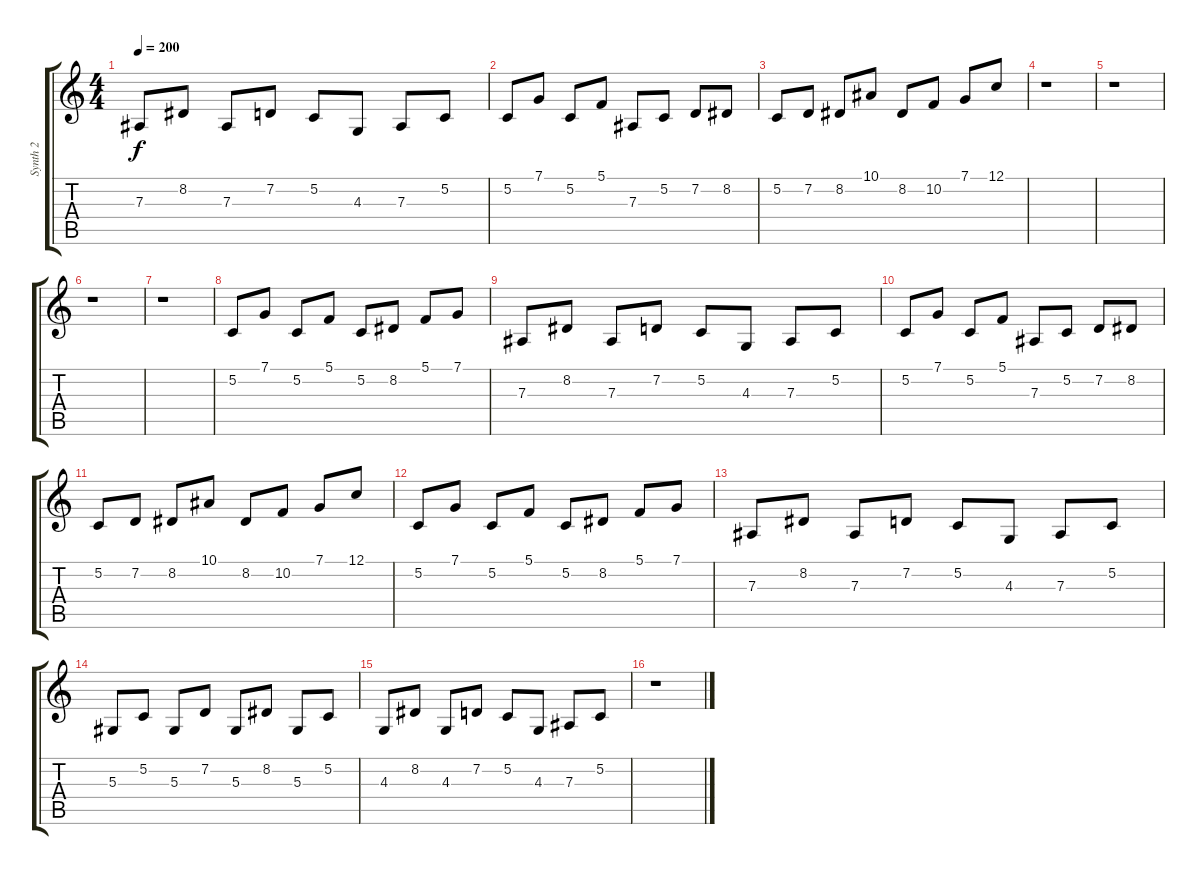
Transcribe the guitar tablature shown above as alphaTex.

\track ("Synth 2" "Synth 2") {instrument pad3polysynth}
\staff {score tabs}
\tuning (C4 G3 Eb3 Bb2 F2 C2) {hide}
\ts (4 4)
\tempo 200
\clef g2
\ks c
7.3.8{dy f} 8.2.8 7.3.8 7.2.8 5.2.8 4.3.8 7.3.8 5.2.8 |
5.2.8 7.1.8 5.2.8 5.1.8 7.3.8 5.2.8 7.2.8 8.2.8 |
5.2.8 7.2.8 8.2.8 10.1.8 8.2.8 10.2.8 7.1.8 12.1.8 |
r.1 |
r.1 |
r.1 |
r.1 |
5.2.8 7.1.8 5.2.8 5.1.8 5.2.8 8.2.8 5.1.8 7.1.8 |
7.3.8 8.2.8 7.3.8 7.2.8 5.2.8 4.3.8 7.3.8 5.2.8 |
5.2.8 7.1.8 5.2.8 5.1.8 7.3.8 5.2.8 7.2.8 8.2.8 |
5.2.8 7.2.8 8.2.8 10.1.8 8.2.8 10.2.8 7.1.8 12.1.8 |
5.2.8 7.1.8 5.2.8 5.1.8 5.2.8 8.2.8 5.1.8 7.1.8 |
7.3.8 8.2.8 7.3.8 7.2.8 5.2.8 4.3.8 7.3.8 5.2.8 |
5.3.8 5.2.8 5.3.8 7.2.8 5.3.8 8.2.8 5.3.8 5.2.8 |
4.3.8 8.2.8 4.3.8 7.2.8 5.2.8 4.3.8 7.3.8 5.2.8 |
r.1
